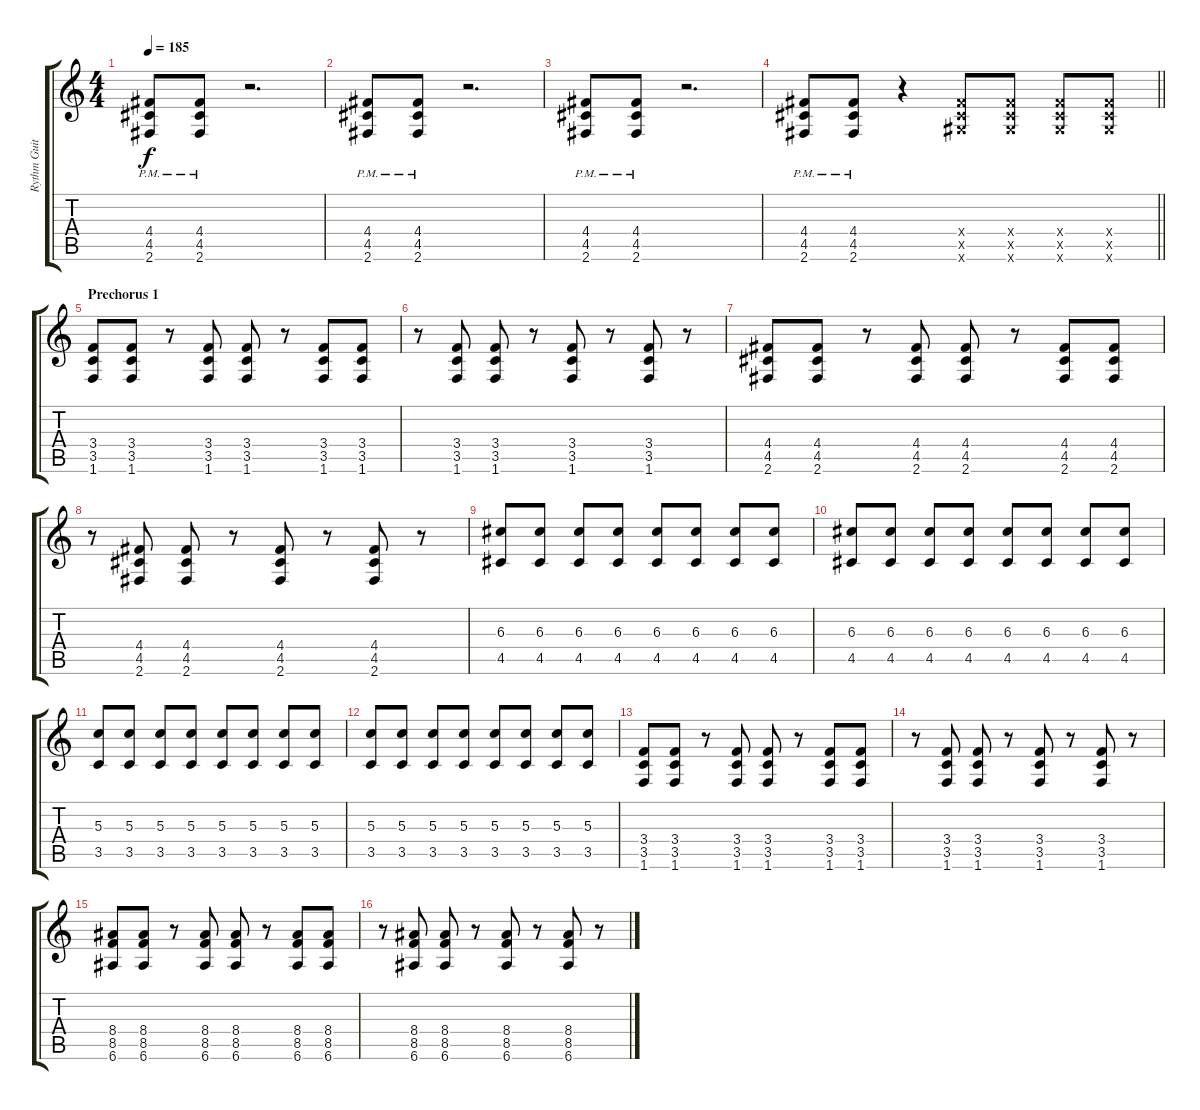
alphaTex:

\track ("Rythm Guitar" "Rythm Guit") {instrument distortionguitar}
\staff {score tabs}
\tuning (E4 B3 G3 D3 A2 E2) {hide}
\ts (4 4)
\tempo 185
\clef g2
\ks c
(4.4{pm} 4.5{pm} 2.6{pm}).8{dy f} (4.4{pm} 4.5{pm} 2.6{pm}).8 r.2{d} |
(4.4{pm} 4.5{pm} 2.6{pm}).8 (4.4{pm} 4.5{pm} 2.6{pm}).8 r.2{d} |
(4.4{pm} 4.5{pm} 2.6{pm}).8 (4.4{pm} 4.5{pm} 2.6{pm}).8 r.2{d} |
\barLineRight lightlight
(4.4{pm} 4.5{pm} 2.6{pm}).8 (4.4{pm} 4.5{pm} 2.6{pm}).8 r.4 (4.4{x} 4.5{x} 4.6{x}).8 (4.4{x} 4.5{x} 4.6{x}).8 (4.4{x} 4.5{x} 4.6{x}).8 (4.4{x} 4.5{x} 4.6{x}).8 |
\section ("" "Prechorus 1")
(3.4 3.5 1.6).8 (3.4 3.5 1.6).8 r.8 (3.4 3.5 1.6).8 (3.4 3.5 1.6).8 r.8 (3.4 3.5 1.6).8 (3.4 3.5 1.6).8 |
r.8 (3.4 3.5 1.6).8 (3.4 3.5 1.6).8 r.8 (3.4 3.5 1.6).8 r.8 (3.4 3.5 1.6).8 r.8 |
(4.4 4.5 2.6).8 (4.4 4.5 2.6).8 r.8 (4.4 4.5 2.6).8 (4.4 4.5 2.6).8 r.8 (4.4 4.5 2.6).8 (4.4 4.5 2.6).8 |
r.8 (4.4 4.5 2.6).8 (4.4 4.5 2.6).8 r.8 (4.4 4.5 2.6).8 r.8 (4.4 4.5 2.6).8 r.8 |
(6.3 4.5).8 (6.3 4.5).8 (6.3 4.5).8 (6.3 4.5).8 (6.3 4.5).8 (6.3 4.5).8 (6.3 4.5).8 (6.3 4.5).8 |
(6.3 4.5).8 (6.3 4.5).8 (6.3 4.5).8 (6.3 4.5).8 (6.3 4.5).8 (6.3 4.5).8 (6.3 4.5).8 (6.3 4.5).8 |
(5.3 3.5).8 (5.3 3.5).8 (5.3 3.5).8 (5.3 3.5).8 (5.3 3.5).8 (5.3 3.5).8 (5.3 3.5).8 (5.3 3.5).8 |
(5.3 3.5).8 (5.3 3.5).8 (5.3 3.5).8 (5.3 3.5).8 (5.3 3.5).8 (5.3 3.5).8 (5.3 3.5).8 (5.3 3.5).8 |
(3.4 3.5 1.6).8 (3.4 3.5 1.6).8 r.8 (3.4 3.5 1.6).8 (3.4 3.5 1.6).8 r.8 (3.4 3.5 1.6).8 (3.4 3.5 1.6).8 |
r.8 (3.4 3.5 1.6).8 (3.4 3.5 1.6).8 r.8 (3.4 3.5 1.6).8 r.8 (3.4 3.5 1.6).8 r.8 |
(8.4 8.5 6.6).8 (8.4 8.5 6.6).8 r.8 (8.4 8.5 6.6).8 (8.4 8.5 6.6).8 r.8 (8.4 8.5 6.6).8 (8.4 8.5 6.6).8 |
r.8 (8.4 8.5 6.6).8 (8.4 8.5 6.6).8 r.8 (8.4 8.5 6.6).8 r.8 (8.4 8.5 6.6).8 r.8
